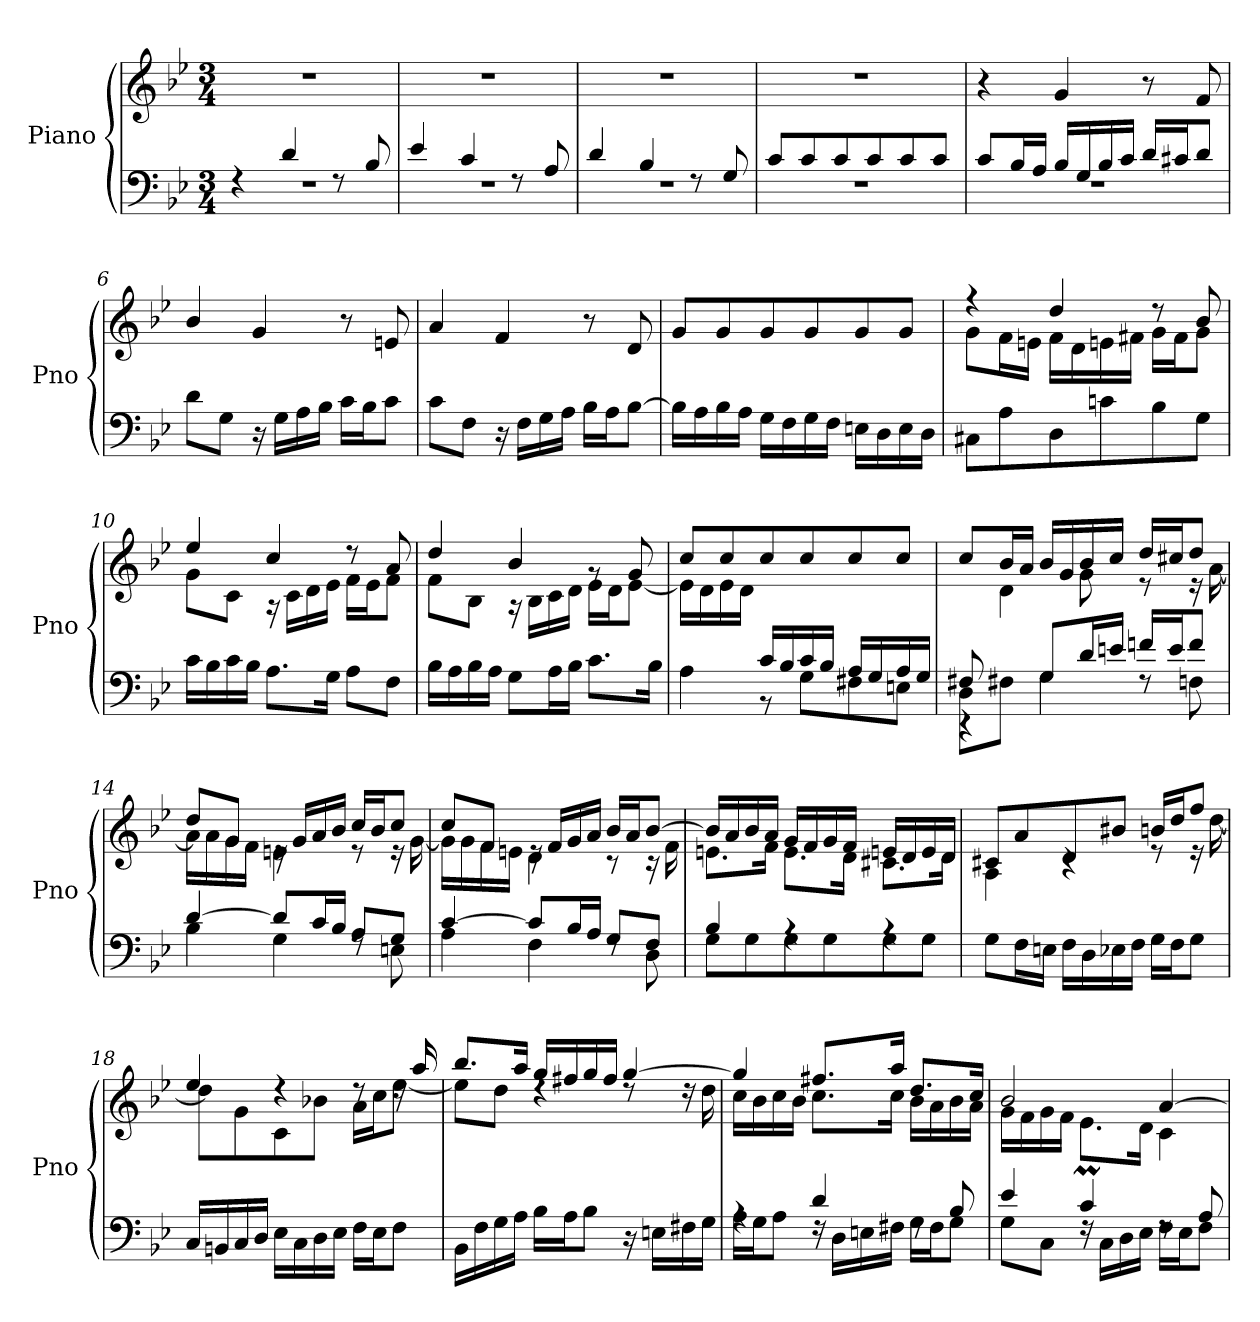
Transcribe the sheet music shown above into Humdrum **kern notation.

**kern	**kern
*part1	*part1
*staff2	*staff1
*I"Piano	*
*I'Pno	*
*clefF4	*clefG2
*k[b-e-]	*k[b-e-]
*M3/4	*M3/4
=1	=1
*^	*
4rF	2.rF	2.r
4d/	.	.
8rF	.	.
8B-/	.	.
=2	=2	=2
4e-/	2.rF	2.r
4c/	.	.
8rF	.	.
8A/	.	.
=3	=3	=3
4d/	2.rF	2.r
4B-/	.	.
8rF	.	.
8G/	.	.
=4	=4	=4
8c/L	2.rF	2.r
8c/	.	.
8c/	.	.
8c/	.	.
8c/	.	.
8c/J	.	.
=5	=5	=5
8c/L	2.rF	4r
16B-/L	.	.
16A/JJ	.	.
16B-/LL	.	4g/
16G/	.	.
16B-/	.	.
16c/JJ	.	.
16d/LL	.	8r
16c#X/J	.	.
8d/J	.	8f/
*v	*v	*
=6	=6
8d\L	4b-/
8G\J	.
16r	4g/
16G\LL	.
16A\	.
16B-\JJ	.
16c\LL	8r
16B-\J	.
8c\J	8en/
!!LO:LB:g=z
=7	=7
8c\L	4a/
8F\J	.
16r	4f/
16F\LL	.
16G\	.
16A\JJ	.
16B-\LL	8r
16A\J	.
[8B-\J	8d/
=8	=8
16B-\LL]	8g/L
16A\	.
16B-\	8g/
16A\JJ	.
16G\LL	8g/
16F\	.
16G\	8g/
16F\JJ	.
16En\LL	8g/
16D\	.
16E\	8g/J
16D\JJ	.
=9	=9
*	*^
8C#X\L	4r	8g\L
8A\	.	16f\L
.	.	16en\JJ
8D\	4dd/	16f\LL
.	.	16d\
8cn\	.	16en\
.	.	16f#X\JJ
8B-\	8r	16g\LL
.	.	16f#\J
8G\J	8b-/	8g\J
=10	=10	=10
16c\LL	4ee-/	8g\L
16B-\	.	.
16c\	.	8c\J
16B-\JJ	.	.
8.A\L	4cc/	16r
.	.	16c\LL
.	.	16d\
16G\Jk	.	16e-\JJ
8A\L	8r	16f\LL
.	.	16e-\J
8F\J	8a/	8f\J
!!LO:LB:g=z	!!
=11	=11	=11
16B-\LL	4dd/	8f\L
16A\	.	.
16B-\	.	8B-\J
16A\JJ	.	.
8G\L	4b-/	16r
.	.	16B-\LL
16A\L	.	16c\
16B-\JJ	.	16d\JJ
8.c\L	8rg	16e-\LL
.	.	16d\J
.	8g/	[8e-\J
16B-\Jk	.	.
=12	=12	=12
*^	*	*
4ryy	4A\	8cc/L	16e-\LL]
.	.	.	16d\
.	.	8cc/	16e-\
.	.	.	16d\JJ
16c/LL	8rBB	8cc/	2ryy
16B-/	.	.	.
16c/	8G\L	8cc/	.
16B-/JJ	.	.	.
16A/LL	8F#X\	8cc/	.
16G/	.	.	.
16A/	8En\J	8cc/J	.
16G/JJ	.	.	.
=13	=13	=13	=13
*	*^	*	*
8F#X/	8D\L	4rEE	8cc/L	8ryy
2ryy	8F#X\J	.	16b-/L	4d\
.	.	.	16a/JJ	.
.	8G/L	4G\	16b-/LL	.
.	.	.	16g/	.
.	16d/L	.	16b-/	8g\
.	16en/JJ	.	16cc/JJ	.
.	16fn/LL	8rF	16dd/LL	8r
.	16e/J	.	16cc#X/J	.
8ryy	8f/J	8Fn\	8dd/J	16r
.	.	.	.	[16a\
*	*v	*v	*	*
!!LO:LB:g=z	!!
=14	=14	=14	=14
[4d/	4B-\	8dd/L	16a\LL]
.	.	.	16a\
.	.	8g/J	16g\
.	.	.	16f\JJ
8d/L]	4G\	16re	4en\
.	.	16g/LL	.
16c/L	.	16a/	.
16B-/JJ	.	16b-/JJ	.
8A/L	8rF	16cc/LL	8r
.	.	16b-/J	.
8G/J	8En\	8cc/J	16r
.	.	.	[16g\
=15	=15	=15	=15
[4c/	4A\	8cc/L	16g\LL]
.	.	.	16g\
.	.	8f/J	16f\
.	.	.	16en\JJ
8c/L]	4F\	16re	4d\
.	.	16f/LL	.
16B-/L	.	16g/	.
16A/JJ	.	16a/JJ	.
8G/L	8rF	16b-/LL	8r
.	.	16a/J	.
8F/J	8D\	[8b-/J	16r
.	.	.	16f\
=16	=16	=16	=16
4B-/	8G\L	16b-/LL]	8.en\L
.	.	16a/	.
.	8G\	16b-/	.
.	.	16a/JJ	16f\Jk
4rA	8G\	16g/LL	8.e\L
.	.	16f/	.
.	8G\	16g/	.
.	.	16f/JJ	16d\Jk
4rA	8G\	16en/LL	8.c#X\L
.	.	16d/	.
.	8G\J	16e/	.
.	.	16d/JJ	16d\Jk
*v	*v	*	*
=17	=17	=17
8G\L	8c#X/L	4A\
16F\L	8a/	.
16En\JJ	.	.
16F\LL	8d/	4rc
16D\	.	.
16E-X\	8b#Xi/J	.
16F\JJ	.	.
16G\LL	16bn/LL	8r
16F\J	16dd/J	.
8G\J	8ff/J	16r
.	.	[16dd\
!!LO:LB:g=z	!!
=18	=18	=18
16C/LL	4ee-/	8dd\L]
16BBn/	.	.
16C/	.	8g\
16D/JJ	.	.
16E-\LL	4rdd	8c\
16C\	.	.
16D\	.	8b-X\J
16E-\JJ	.	.
16F\LL	8rdd	16a\LL
16E-\J	.	16cc\J
8F\J	16rdd	[8ee-\J
.	16aa/	.
=19	=19	=19
16BB-\LL	8.bb-/L	8ee-\L]
16F\	.	.
16G\	.	8dd\J
16A\JJ	16aa/Jk	.
16B-\LL	16gg/LL	4rdd
16A\J	16ff#X/	.
8B-\J	16gg/	.
.	16ff#/JJ	.
16r	[4gg/	8rdd
16En\LL	.	.
16F#X\	.	16rdd
16G\JJ	.	16dd\
=20	=20	=20
*^	*	*
4rA	16A\LL	4gg/]	16cc\LL
.	16G\J	.	16b-\
.	8A\J	.	16cc\
.	.	.	16b-\JJ
4d/	16rF	8.ff#X/L	8.cc\L
.	16D\LL	.	.
.	16En\	.	.
.	16F#X\JJ	16aa/Jk	16cc\Jk
8rF	16G\LL	8.dd/L	16b-\LL
.	16F#\J	.	16a\
8B-/	8G\J	.	16b-\
.	.	16cc/Jk	16a\JJ
!!LO:PB:g=z	!!
=21	=21	=21	=21
4e-/	8G\L	2b-/	16g\LL
.	.	.	16f\
.	8C\J	.	16g\
.	.	.	16f\JJ
4c/	16rF	.	8.e-M\L
.	16C\LL	.	.
.	16D\	.	.
.	16E-\JJ	.	16d\Jk
8rF	16F\LL	[4a/	4c\
.	16E-\J	.	.
8A/	8F\J	.	.
*v	*v	*	*
*	*v	*v
=	=
*-	*-
